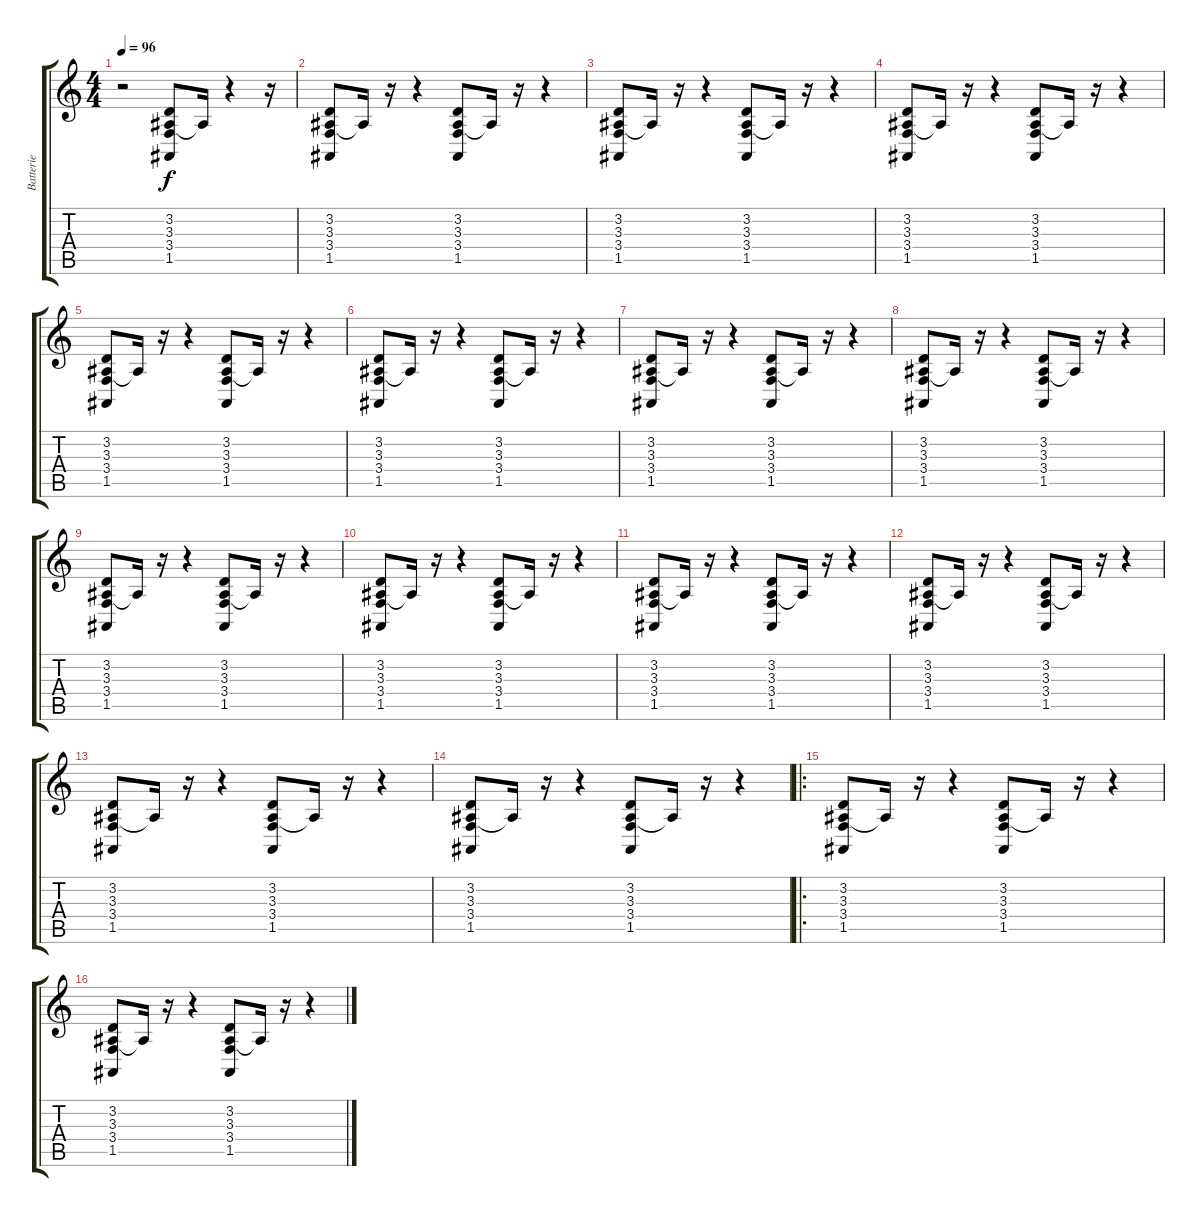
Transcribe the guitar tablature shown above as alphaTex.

\track ("Batterie" "Batterie") {instrument reversecymbal}
\staff {score tabs}
\tuning (E4 B3 G3 D3 A2 E2) {hide}
\ts (4 4)
\tempo 96
\clef g2
\ks c
r.2{dy f instrument reversecymbal} (3.2 3.3 3.4 1.5).8 3.3{t}.16 r.4 r.16 |
(3.2 3.3 3.4 1.5).8 3.3{t}.16 r.16 r.4 (3.2 3.3 3.4 1.5).8 3.3{t}.16 r.16 r.4 |
(3.2 3.3 3.4 1.5).8 3.3{t}.16 r.16 r.4 (3.2 3.3 3.4 1.5).8 3.3{t}.16 r.16 r.4 |
(3.2 3.3 3.4 1.5).8 3.3{t}.16 r.16 r.4 (3.2 3.3 3.4 1.5).8 3.3{t}.16 r.16 r.4 |
(3.2 3.3 3.4 1.5).8 3.3{t}.16 r.16 r.4 (3.2 3.3 3.4 1.5).8 3.3{t}.16 r.16 r.4 |
(3.2 3.3 3.4 1.5).8 3.3{t}.16 r.16 r.4 (3.2 3.3 3.4 1.5).8 3.3{t}.16 r.16 r.4 |
(3.2 3.3 3.4 1.5).8 3.3{t}.16 r.16 r.4 (3.2 3.3 3.4 1.5).8 3.3{t}.16 r.16 r.4 |
(3.2 3.3 3.4 1.5).8 3.3{t}.16 r.16 r.4 (3.2 3.3 3.4 1.5).8 3.3{t}.16 r.16 r.4 |
(3.2 3.3 3.4 1.5).8 3.3{t}.16 r.16 r.4 (3.2 3.3 3.4 1.5).8 3.3{t}.16 r.16 r.4 |
(3.2 3.3 3.4 1.5).8 3.3{t}.16 r.16 r.4 (3.2 3.3 3.4 1.5).8 3.3{t}.16 r.16 r.4 |
(3.2 3.3 3.4 1.5).8 3.3{t}.16 r.16 r.4 (3.2 3.3 3.4 1.5).8 3.3{t}.16 r.16 r.4 |
(3.2 3.3 3.4 1.5).8 3.3{t}.16 r.16 r.4 (3.2 3.3 3.4 1.5).8 3.3{t}.16 r.16 r.4 |
(3.2 3.3 3.4 1.5).8 3.3{t}.16 r.16 r.4 (3.2 3.3 3.4 1.5).8 3.3{t}.16 r.16 r.4 |
(3.2 3.3 3.4 1.5).8 3.3{t}.16 r.16 r.4 (3.2 3.3 3.4 1.5).8 3.3{t}.16 r.16 r.4 |
\ro
(3.2 3.3 3.4 1.5).8 3.3{t}.16 r.16 r.4 (3.2 3.3 3.4 1.5).8 3.3{t}.16 r.16 r.4 |
(3.2 3.3 3.4 1.5).8 3.3{t}.16 r.16 r.4 (3.2 3.3 3.4 1.5).8 3.3{t}.16 r.16 r.4
